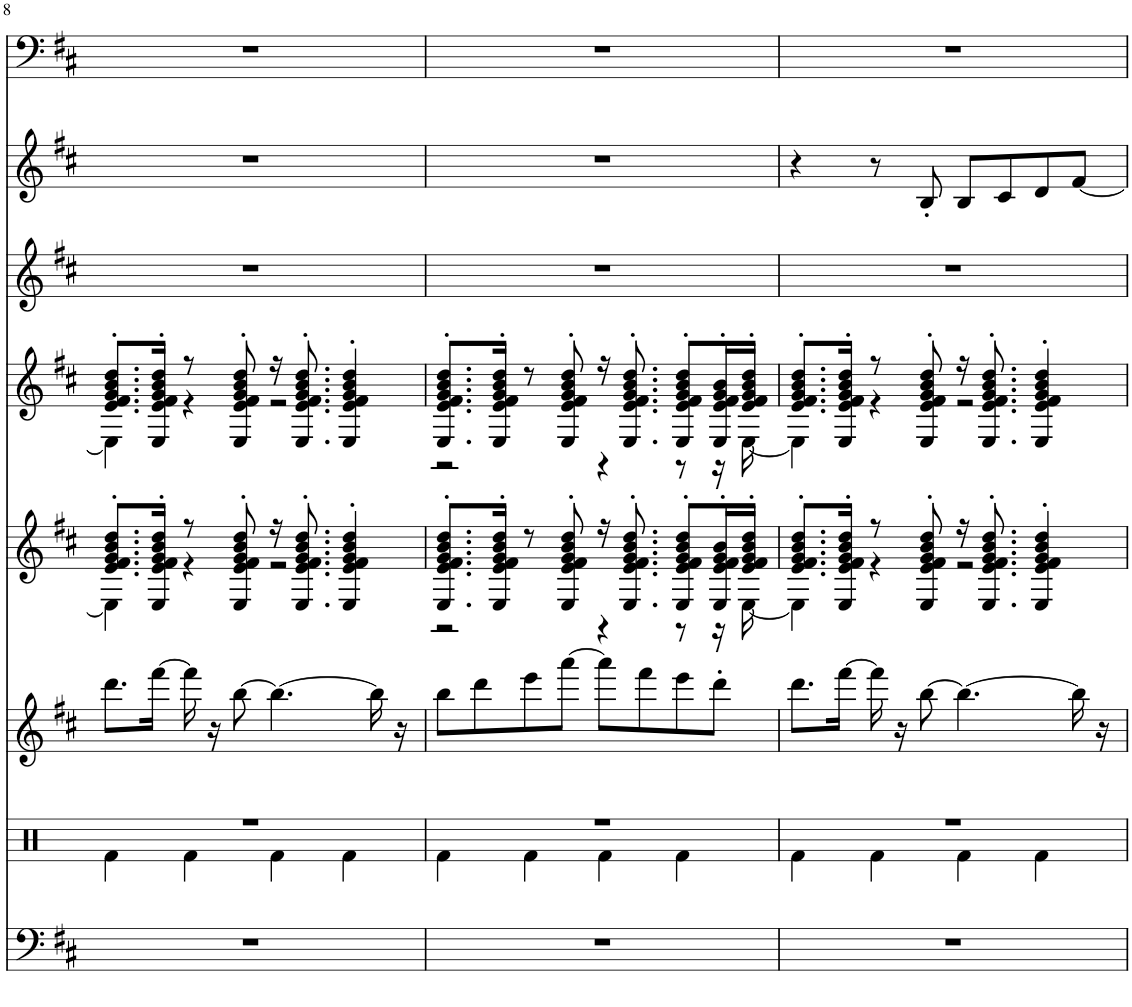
**kern	**kern	**kern	**kern	**kern	**kern	**kern	**kern
*part8	*part7	*part6	*part5	*part4	*part3	*part2	*part1
*staff8	*staff7	*staff6	*staff5	*staff4	*staff3	*staff2	*staff1
*I"Synth Bass 1	*I"Percussion	*I"Whistle	*I"Muted Guitar	*I"Jazz Guitar	*I"Calliope	*I"Tenor Sax	*I"Fingered Bass
*	*	*I'Whs	*	*	*	*I'T Sax	*
!!LO:PB:g=z
*clefF4	*clefX	*clefG2	*clefG2	*clefG2	*clefG2	*clefG2	*clefF4
*	*	*	*	*	*	*Trd8c14	*
*k[f#c#]	*k[]	*k[f#c#]	*k[f#c#]	*k[f#c#]	*k[f#c#]	*k[f#c#]	*k[f#c#]
*M4/4	*M4/4	*M4/4	*M4/4	*M4/4	*M4/4	*M4/4	*M4/4
=8	=8	=8	=8	=8	=8	=8	=8
*	*^	*	*^	*^	*	*	*
1r	1r	4Rf\	8.ddd\L	8.e/' 8.f#/' 8.g/' 8.b/' 8.dd/'L	4E\]	8.e/' 8.f#/' 8.g/' 8.b/' 8.dd/'L	4E\]	1r	1r	1r
.	.	.	[16fff#\Jk	16E/' 16e/' 16f#/' 16g/' 16b/' 16dd/'Jk	.	16E/' 16e/' 16f#/' 16g/' 16b/' 16dd/'Jk	.	.	.	.
.	.	4Rf\	16fff#\]	8r	4r	8r	4r	.	.	.
.	.	.	16r	.	.	.	.	.	.	.
.	.	.	[8bb\	8E/' 8e/' 8f#/' 8g/' 8b/' 8dd/'	.	8E/' 8e/' 8f#/' 8g/' 8b/' 8dd/'	.	.	.	.
.	.	4Rf\	4.bb\_	16r	2r	16r	2r	.	.	.
.	.	.	.	8.E/' 8.e/' 8.f#/' 8.g/' 8.b/' 8.dd/'	.	8.E/' 8.e/' 8.f#/' 8.g/' 8.b/' 8.dd/'	.	.	.	.
.	.	4Rf\	.	4E/' 4e/' 4f#/' 4g/' 4b/' 4dd/'	.	4E/' 4e/' 4f#/' 4g/' 4b/' 4dd/'	.	.	.	.
.	.	.	16bb\]	.	.	.	.	.	.	.
.	.	.	16r	.	.	.	.	.	.	.
=9	=9	=9	=9	=9	=9	=9	=9	=9	=9	=9
1r	1r	4Rf\	8bb\L	8.E/' 8.e/' 8.f#/' 8.g/' 8.b/' 8.dd/'L	2r	8.E/' 8.e/' 8.f#/' 8.g/' 8.b/' 8.dd/'L	2r	1r	1r	1r
.	.	.	8ddd\	.	.	.	.	.	.	.
.	.	.	.	16E/' 16e/' 16f#/' 16g/' 16b/' 16dd/'Jk	.	16E/' 16e/' 16f#/' 16g/' 16b/' 16dd/'Jk	.	.	.	.
.	.	4Rf\	8eee\	8r	.	8r	.	.	.	.
.	.	.	[8aaa\J	8E/' 8e/' 8f#/' 8g/' 8b/' 8dd/'	.	8E/' 8e/' 8f#/' 8g/' 8b/' 8dd/'	.	.	.	.
.	.	4Rf\	8aaa\L]	16r	4r	16r	4r	.	.	.
.	.	.	.	8.E/' 8.e/' 8.f#/' 8.g/' 8.b/' 8.dd/'	.	8.E/' 8.e/' 8.f#/' 8.g/' 8.b/' 8.dd/'	.	.	.	.
.	.	.	8fff#\	.	.	.	.	.	.	.
.	.	4Rf\	8eee\	8E/' 8e/' 8f#/' 8g/' 8b/' 8dd/'L	8r	8E/' 8e/' 8f#/' 8g/' 8b/' 8dd/'L	8r	.	.	.
.	.	.	8ddd'\J	16E/' 16e/' 16f#/' 16g/' 16b/'L	16r	16E/' 16e/' 16f#/' 16g/' 16b/'L	16r	.	.	.
.	.	.	.	16e/' 16f#/' 16g/' 16b/' 16dd/'JJ	[16E\	16e/' 16f#/' 16g/' 16b/' 16dd/'JJ	[16E\	.	.	.
=10	=10	=10	=10	=10	=10	=10	=10	=10	=10	=10
1r	1r	4Rf\	8.ddd\L	8.e/' 8.f#/' 8.g/' 8.b/' 8.dd/'L	4E\]	8.e/' 8.f#/' 8.g/' 8.b/' 8.dd/'L	4E\]	1r	4r	1r
.	.	.	[16fff#\Jk	16E/' 16e/' 16f#/' 16g/' 16b/' 16dd/'Jk	.	16E/' 16e/' 16f#/' 16g/' 16b/' 16dd/'Jk	.	.	.	.
.	.	4Rf\	16fff#\]	8r	4r	8r	4r	.	8r	.
.	.	.	16r	.	.	.	.	.	.	.
.	.	.	[8bb\	8E/' 8e/' 8f#/' 8g/' 8b/' 8dd/'	.	8E/' 8e/' 8f#/' 8g/' 8b/' 8dd/'	.	.	8B'/	.
.	.	4Rf\	4.bb\_	16r	2r	16r	2r	.	8B/L	.
.	.	.	.	8.E/' 8.e/' 8.f#/' 8.g/' 8.b/' 8.dd/'	.	8.E/' 8.e/' 8.f#/' 8.g/' 8.b/' 8.dd/'	.	.	.	.
.	.	.	.	.	.	.	.	.	8c#/	.
.	.	4Rf\	.	4E/' 4e/' 4f#/' 4g/' 4b/' 4dd/'	.	4E/' 4e/' 4f#/' 4g/' 4b/' 4dd/'	.	.	8d/	.
.	.	.	16bb\]	.	.	.	.	.	[8f#/J	.
.	.	.	16r	.	.	.	.	.	.	.
*	*	*	*	*v	*v	*	*	*	*	*
*	*v	*v	*	*	*v	*v	*	*	*
=	=	=	=	=	=	=	=
*-	*-	*-	*-	*-	*-	*-	*-
